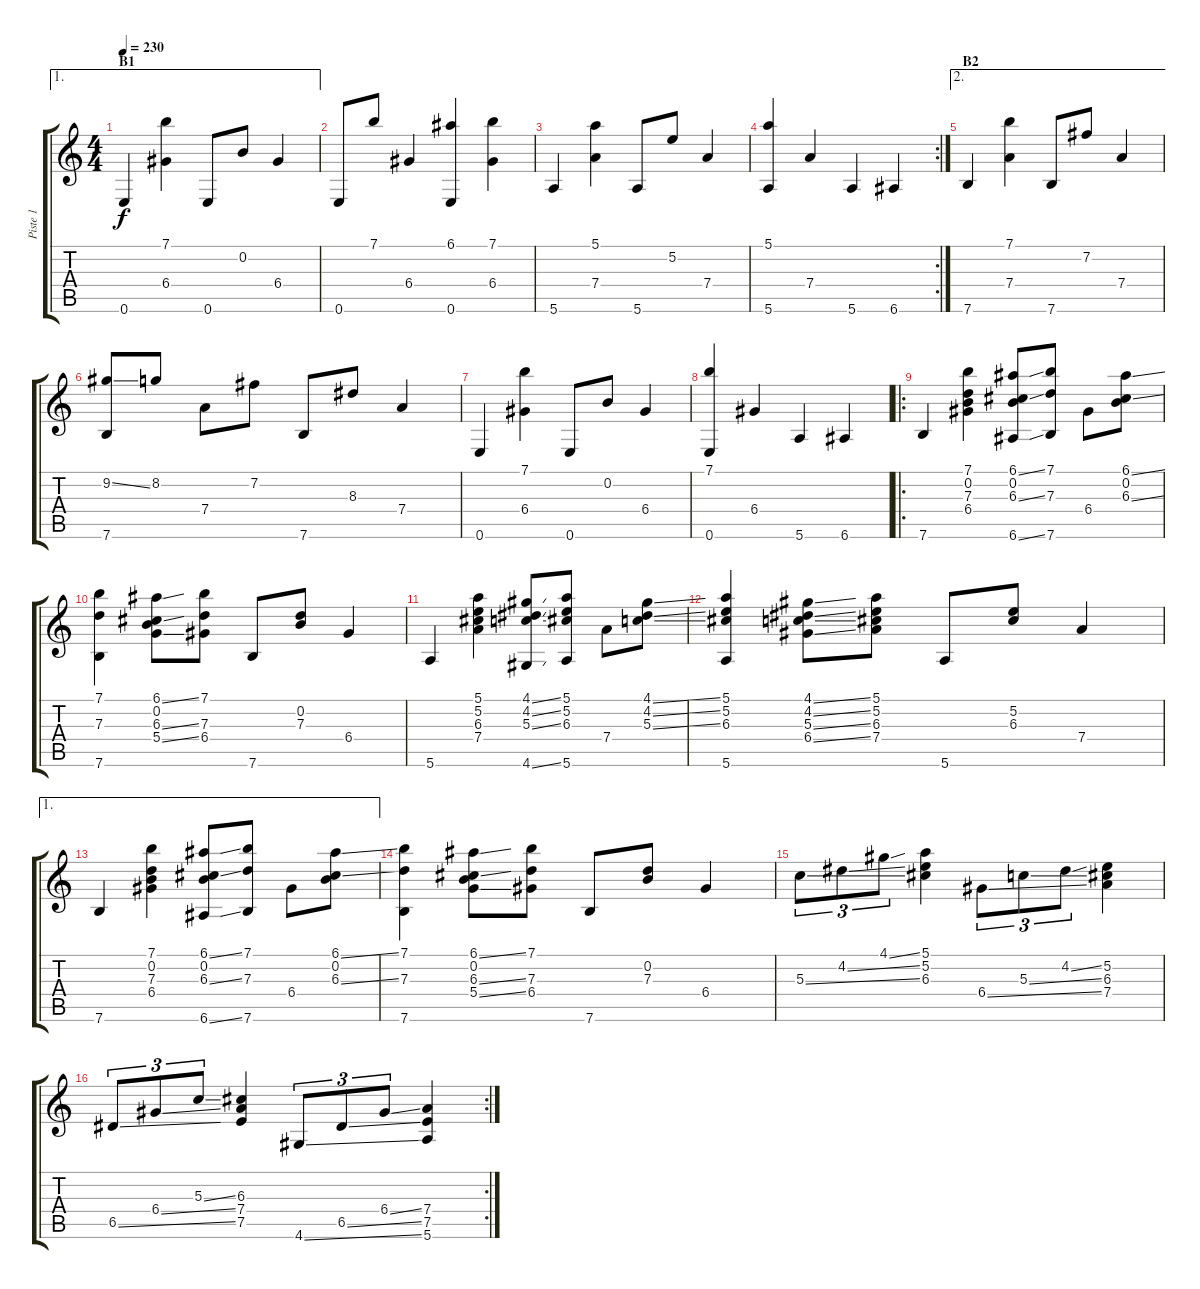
\track ("Piste 1" "Piste 1") {instrument acousticguitarsteel}
\staff {score tabs}
\tuning (E4 B3 G3 D3 A2 E2) {hide}
\ae 1
\ts (4 4)
\section ("" "B1")
\tempo 230
\clef g2
\ks c
0.6.4{dy f} (7.1 6.4).4 0.6.8 0.2.8 6.4.4 |
0.6.8 7.1.8 6.4.4 (6.1 0.6).4 (7.1 6.4).4 |
5.6.4 (5.1 7.4).4 5.6.8 5.2.8 7.4.4 |
\rc 2
(5.1 5.6).4 7.4.4 5.6.4 6.6.4 |
\ae 2
\section ("" "B2")
7.6.4 (7.1 7.4).4 7.6.8 7.2.8 7.4.4 |
(9.2{ss} 7.6).8 8.2.8 7.4.8 7.2.8 7.6.8 8.3.8 7.4.4 |
0.6.4 (7.1 6.4).4 0.6.8 0.2.8 6.4.4 |
(7.1 0.6).4 6.4.4 5.6.4 6.6.4 |
\ro
7.6.4 (7.1 0.2 7.3 6.4).4 (6.1{ss} 0.2 6.3{ss} 6.6{ss}).8 (7.1 7.3 7.6).8 6.4.8 (6.1{ss} 0.2 6.3{ss}).8 |
(7.1 7.3 7.6).4 (6.1{ss} 0.2 6.3{ss} 5.4{ss}).8 (7.1 7.3 6.4).8 7.6.8 (0.2 7.3).8 6.4.4 |
5.6.4 (5.1 5.2 6.3 7.4).4 (4.1{ss} 4.2{ss} 5.3{ss} 4.6{ss}).8 (5.1 5.2 6.3 5.6).8 7.4.8 (4.1{ss} 4.2{ss} 5.3{ss}).8 |
(5.1 5.2 6.3 5.6).4 (4.1{ss} 4.2{ss} 5.3{ss} 6.4{ss}).8 (5.1 5.2 6.3 7.4).8 5.6.8 (5.2 6.3).8 7.4.4 |
\ae 1
7.6.4 (7.1 0.2 7.3 6.4).4 (6.1{ss} 0.2 6.3{ss} 6.6{ss}).8 (7.1 7.3 7.6).8 6.4.8 (6.1{ss} 0.2 6.3{ss}).8 |
(7.1 7.3 7.6).4 (6.1{ss} 0.2 6.3{ss} 5.4{ss}).8 (7.1 7.3 6.4).8 7.6.8 (0.2 7.3).8 6.4.4 |
5.3{ss}.8{tu (3 2)} 4.2{ss}.8{tu (3 2)} 4.1{ss}.8{tu (3 2)} (5.1 5.2 6.3).4 6.4{ss}.8{tu (3 2)} 5.3{ss}.8{tu (3 2)} 4.2{ss}.8{tu (3 2)} (5.2 6.3 7.4).4 |
\rc 2
6.5{ss}.8{tu (3 2)} 6.4{ss}.8{tu (3 2)} 5.3{ss}.8{tu (3 2)} (6.3 7.4 7.5).4 4.6{ss}.8{tu (3 2)} 6.5{ss}.8{tu (3 2)} 6.4{ss}.8{tu (3 2)} (7.4 7.5 5.6).4
